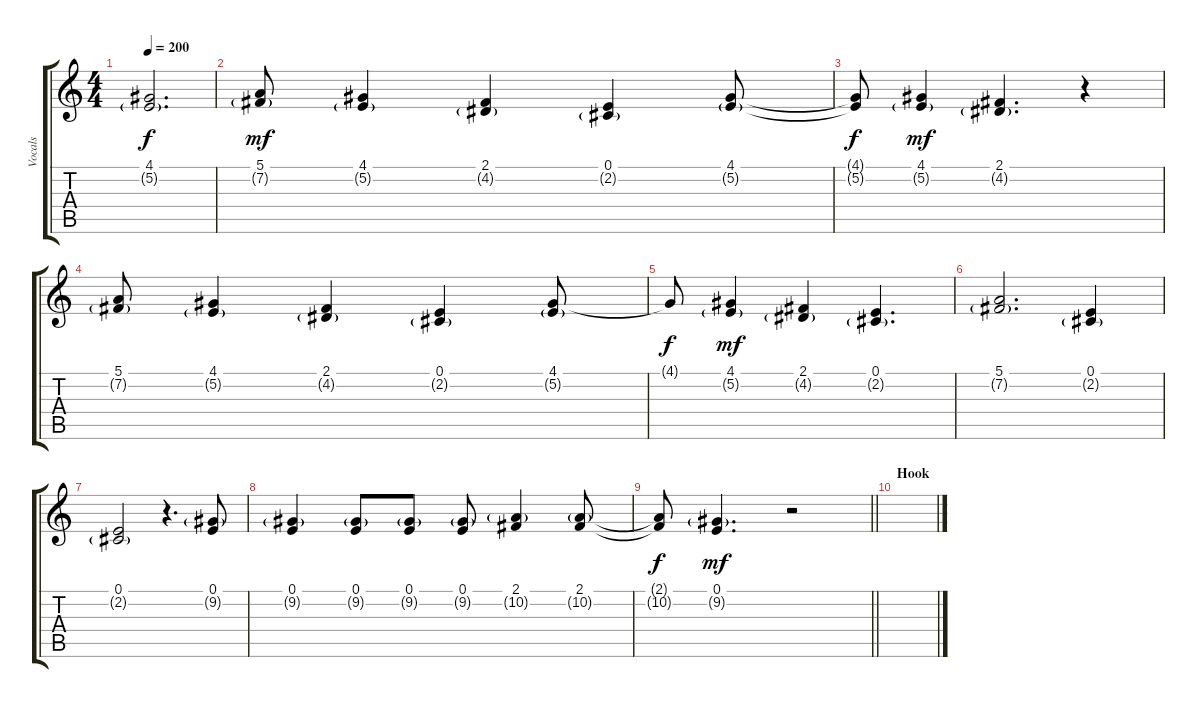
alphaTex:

\track ("Vocals" "Vocals") {instrument tenorsax}
\staff {score tabs}
\tuning (E4 B3 G3 D3 A2 E2) {hide}
\ts (4 4)
\tempo 200
\clef g2
\ks c
(4.1 5.2{g}).2{d dy f} |
(5.1 7.2{g}).8{dy mf} (4.1 5.2{g}).4 (2.1 4.2{g}).4 (0.1 2.2{g}).4 (4.1 5.2{g}).8 |
(4.1{t} 5.2{t}).8{dy f} (4.1 5.2{g}).4{dy mf} (2.1 4.2{g}).4{d} r.4 |
(5.1 7.2{g}).8 (4.1 5.2{g}).4 (2.1 4.2{g}).4 (0.1 2.2{g}).4 (4.1 5.2{g}).8 |
4.1{t}.8{dy f} (4.1 5.2{g}).4{dy mf} (2.1 4.2{g}).4 (0.1 2.2{g}).4{d} |
(5.1 7.2{g}).2{d} (0.1 2.2{g}).4 |
(0.1 2.2{g}).2 r.4{d} (0.1 9.2{g}).8 |
(0.1 9.2{g}).4 (0.1 9.2{g}).8 (0.1 9.2{g}).8 (0.1 9.2{g}).8 (2.1 10.2{g}).4 (2.1 10.2{g}).8 |
\barLineRight lightlight
(2.1{t} 10.2{t}).8{dy f} (0.1 9.2{g}).4{d dy mf} r.2 |
\section ("" "Hook")
